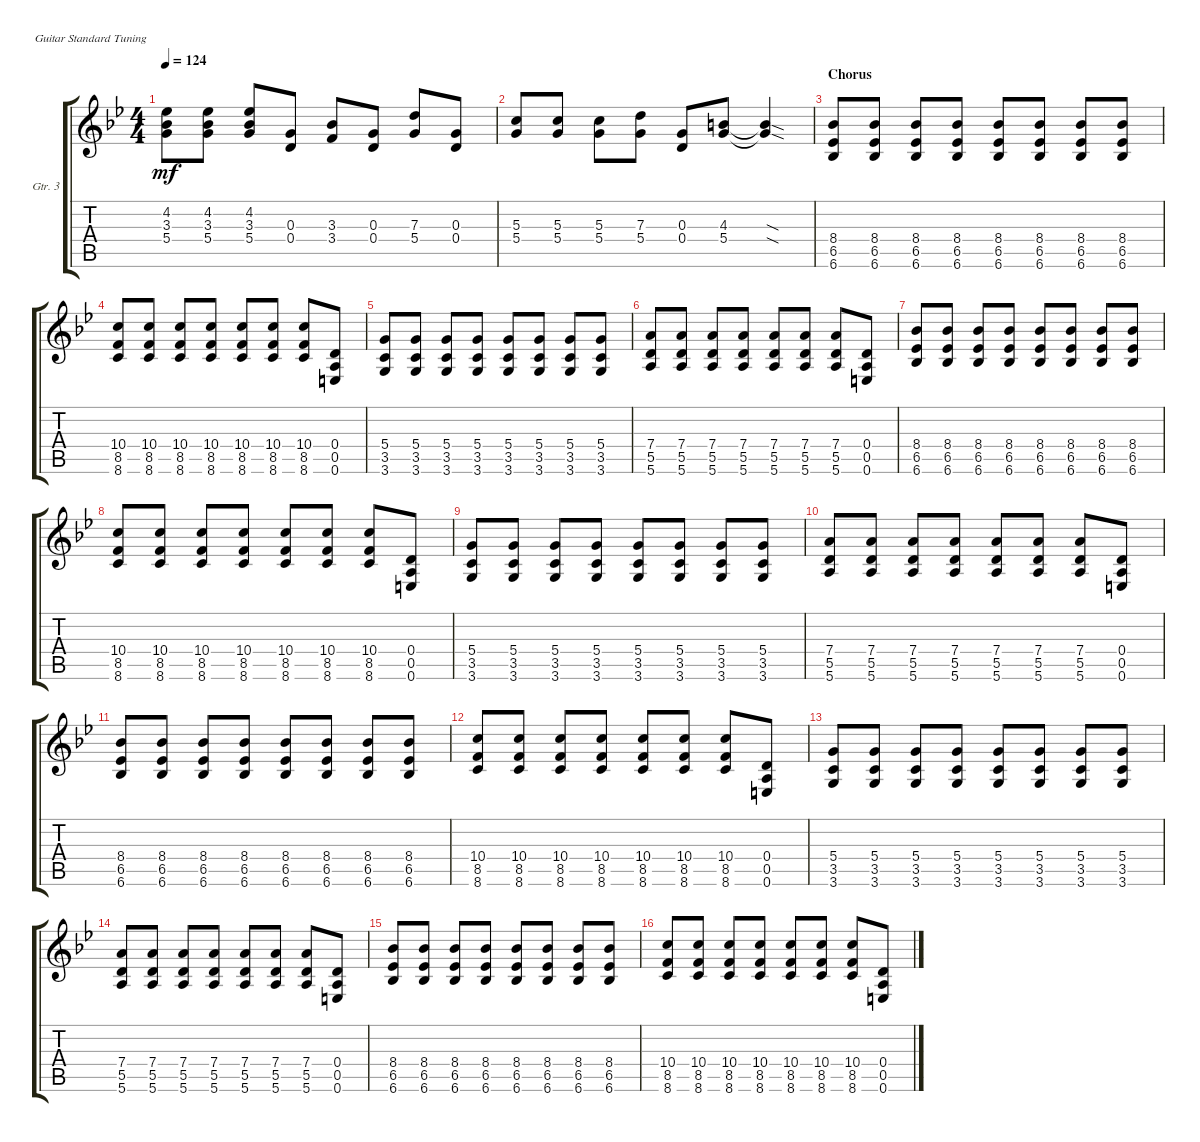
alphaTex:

\defaultSystemsLayout 4
\bracketExtendMode groupsimilarinstruments
\firstSystemTrackNameOrientation horizontal
\otherSystemsTrackNameOrientation horizontal
\track ("Guitar 3" "Gtr. 3") {instrument distortionguitar}
\staff {score tabs}
\tuning (E4 B3 G3 D3 A2 E2)
\ts (4 4)
\tempo 124
\clef g2
\ks gminor
(3.3 5.4 4.2).8{dy mf} (3.3 5.4 4.2).8 (3.3 5.4 4.2).8 (0.3 0.4).8 (3.4 3.3).8 (0.3 0.4).8 (5.4 7.3).8 (0.3 0.4).8 |
(5.4 5.3).8 (5.4 5.3).8 (5.4 5.3).8 (5.4 7.3).8 (0.3 0.4).8 (5.4 4.3).8 (4.3{sod t} 5.4{sod t}).4 |
\section ("" "Chorus")
(6.6 6.5 8.4).8 (6.6 6.5 8.4).8 (6.6 6.5 8.4).8 (6.6 6.5 8.4).8 (6.6 6.5 8.4).8 (6.6 6.5 8.4).8 (6.6 6.5 8.4).8 (6.6 6.5 8.4).8 |
(10.4 8.5 8.6).8 (10.4 8.5 8.6).8 (10.4 8.5 8.6).8 (10.4 8.5 8.6).8 (10.4 8.5 8.6).8 (10.4 8.5 8.6).8 (10.4 8.5 8.6).8 (0.4 0.5 0.6).8 |
(5.4 3.5 3.6).8 (5.4 3.5 3.6).8 (5.4 3.5 3.6).8 (5.4 3.5 3.6).8 (5.4 3.5 3.6).8 (5.4 3.5 3.6).8 (5.4 3.5 3.6).8 (5.4 3.5 3.6).8 |
(5.6 5.5 7.4).8 (5.6 5.5 7.4).8 (5.6 5.5 7.4).8 (5.6 5.5 7.4).8 (5.6 5.5 7.4).8 (5.6 5.5 7.4).8 (5.6 5.5 7.4).8 (0.6 0.5 0.4).8 |
(6.6 6.5 8.4).8 (6.6 6.5 8.4).8 (6.6 6.5 8.4).8 (6.6 6.5 8.4).8 (6.6 6.5 8.4).8 (6.6 6.5 8.4).8 (6.6 6.5 8.4).8 (6.6 6.5 8.4).8 |
(10.4 8.5 8.6).8 (10.4 8.5 8.6).8 (10.4 8.5 8.6).8 (10.4 8.5 8.6).8 (10.4 8.5 8.6).8 (10.4 8.5 8.6).8 (10.4 8.5 8.6).8 (0.4 0.5 0.6).8 |
(5.4 3.5 3.6).8 (5.4 3.5 3.6).8 (5.4 3.5 3.6).8 (5.4 3.5 3.6).8 (5.4 3.5 3.6).8 (5.4 3.5 3.6).8 (5.4 3.5 3.6).8 (5.4 3.5 3.6).8 |
(5.6 5.5 7.4).8 (5.6 5.5 7.4).8 (5.6 5.5 7.4).8 (5.6 5.5 7.4).8 (5.6 5.5 7.4).8 (5.6 5.5 7.4).8 (5.6 5.5 7.4).8 (0.6 0.5 0.4).8 |
(6.6 6.5 8.4).8 (6.6 6.5 8.4).8 (6.6 6.5 8.4).8 (6.6 6.5 8.4).8 (6.6 6.5 8.4).8 (6.6 6.5 8.4).8 (6.6 6.5 8.4).8 (6.6 6.5 8.4).8 |
(10.4 8.5 8.6).8 (10.4 8.5 8.6).8 (10.4 8.5 8.6).8 (10.4 8.5 8.6).8 (10.4 8.5 8.6).8 (10.4 8.5 8.6).8 (10.4 8.5 8.6).8 (0.4 0.5 0.6).8 |
(5.4 3.5 3.6).8 (5.4 3.5 3.6).8 (5.4 3.5 3.6).8 (5.4 3.5 3.6).8 (5.4 3.5 3.6).8 (5.4 3.5 3.6).8 (5.4 3.5 3.6).8 (5.4 3.5 3.6).8 |
(5.6 5.5 7.4).8 (5.6 5.5 7.4).8 (5.6 5.5 7.4).8 (5.6 5.5 7.4).8 (5.6 5.5 7.4).8 (5.6 5.5 7.4).8 (5.6 5.5 7.4).8 (0.6 0.5 0.4).8 |
(6.6 6.5 8.4).8 (6.6 6.5 8.4).8 (6.6 6.5 8.4).8 (6.6 6.5 8.4).8 (6.6 6.5 8.4).8 (6.6 6.5 8.4).8 (6.6 6.5 8.4).8 (6.6 6.5 8.4).8 |
(10.4 8.5 8.6).8 (10.4 8.5 8.6).8 (10.4 8.5 8.6).8 (10.4 8.5 8.6).8 (10.4 8.5 8.6).8 (10.4 8.5 8.6).8 (10.4 8.5 8.6).8 (0.4 0.5 0.6).8
